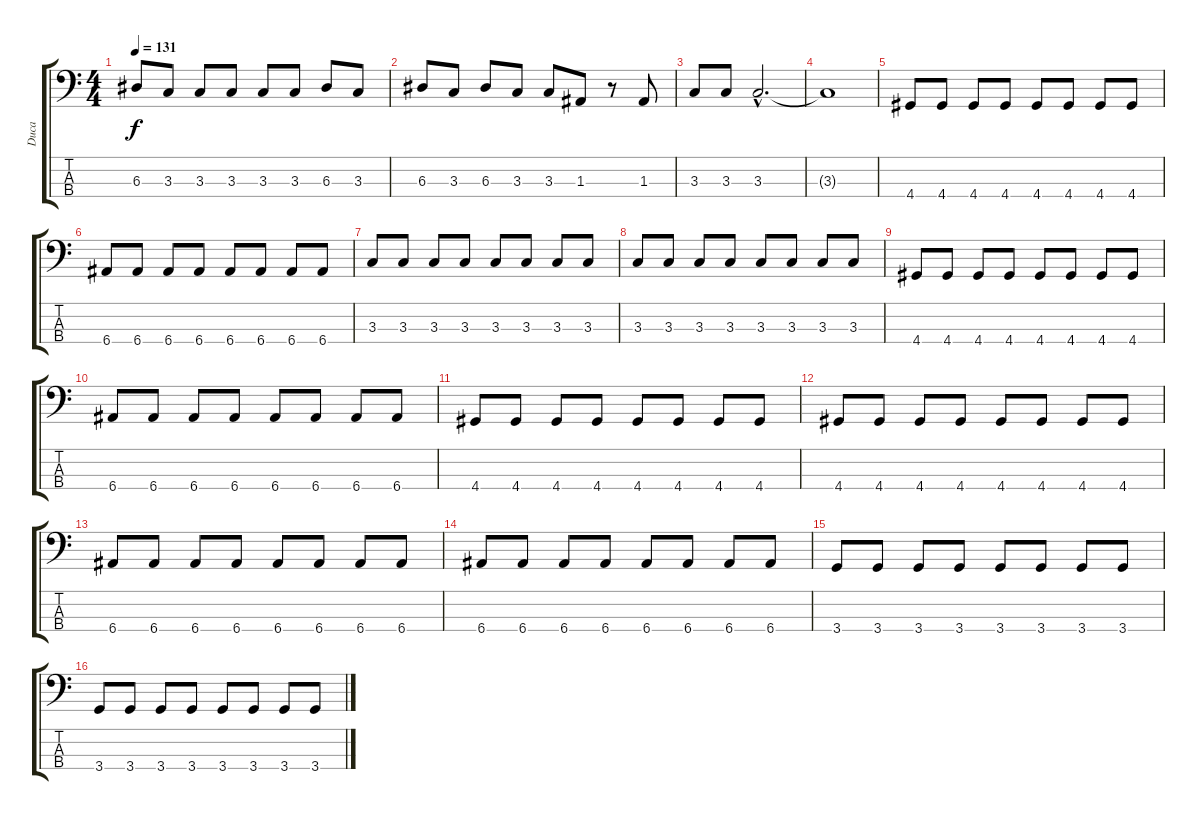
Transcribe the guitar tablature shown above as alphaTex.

\track ("Duca " "Duca ") {instrument electricbassfinger}
\staff {score tabs}
\tuning (G2 D2 A1 E1) {hide}
\ts (4 4)
\tempo 131
\clef f4
\ks c
6.3.8{dy f} 3.3.8 3.3.8 3.3.8 3.3.8 3.3.8 6.3.8 3.3.8 |
6.3.8 3.3.8 6.3.8 3.3.8 3.3.8 1.3.8 r.8 1.3.8 |
3.3.8 3.3.8 3.3{hac}.2{d} |
3.3{t}.1 |
4.4.8 4.4.8 4.4.8 4.4.8 4.4.8 4.4.8 4.4.8 4.4.8 |
6.4.8 6.4.8 6.4.8 6.4.8 6.4.8 6.4.8 6.4.8 6.4.8 |
3.3.8 3.3.8 3.3.8 3.3.8 3.3.8 3.3.8 3.3.8 3.3.8 |
3.3.8 3.3.8 3.3.8 3.3.8 3.3.8 3.3.8 3.3.8 3.3.8 |
4.4.8 4.4.8 4.4.8 4.4.8 4.4.8 4.4.8 4.4.8 4.4.8 |
6.4.8 6.4.8 6.4.8 6.4.8 6.4.8 6.4.8 6.4.8 6.4.8 |
4.4.8 4.4.8 4.4.8 4.4.8 4.4.8 4.4.8 4.4.8 4.4.8 |
4.4.8 4.4.8 4.4.8 4.4.8 4.4.8 4.4.8 4.4.8 4.4.8 |
6.4.8 6.4.8 6.4.8 6.4.8 6.4.8 6.4.8 6.4.8 6.4.8 |
6.4.8 6.4.8 6.4.8 6.4.8 6.4.8 6.4.8 6.4.8 6.4.8 |
3.4.8 3.4.8 3.4.8 3.4.8 3.4.8 3.4.8 3.4.8 3.4.8 |
3.4.8 3.4.8 3.4.8 3.4.8 3.4.8 3.4.8 3.4.8 3.4.8
